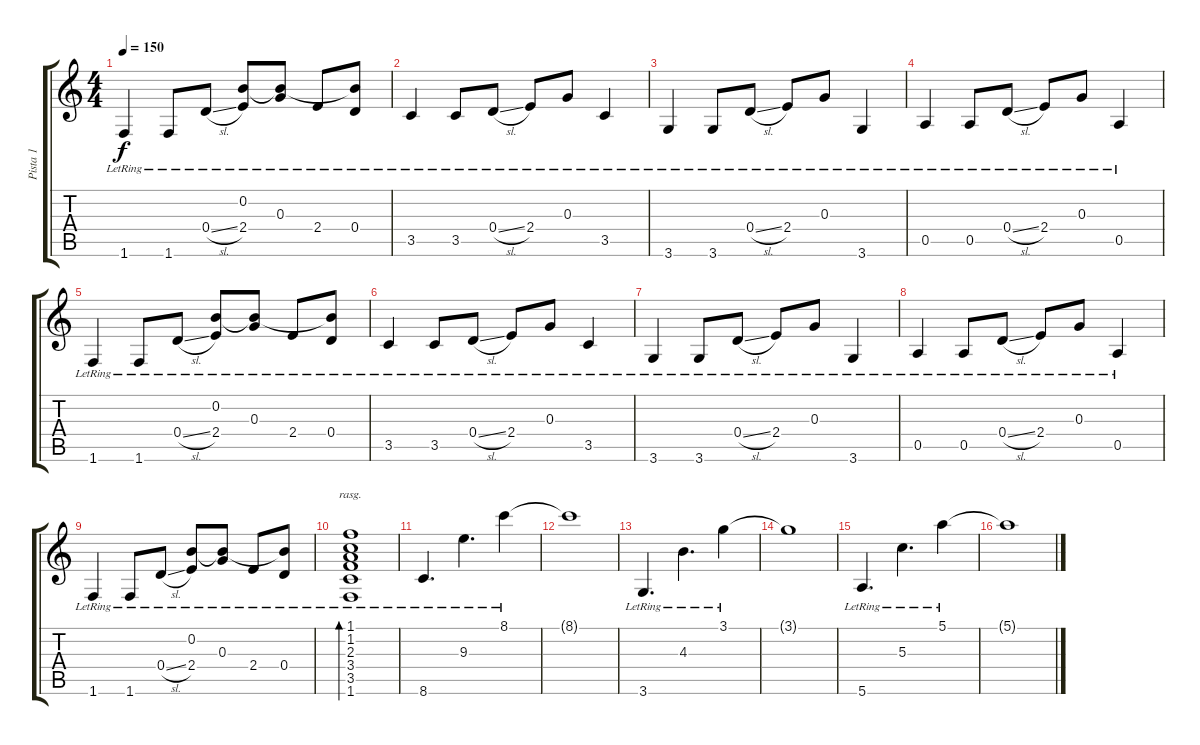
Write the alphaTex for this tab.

\track ("Pista 1" "Pista 1") {instrument acousticguitarsteel}
\staff {score tabs}
\tuning (E4 B3 G3 D3 A2 E2) {hide}
\ts (4 4)
\tempo 150
\clef g2
\ks c
1.6{lr}.4{dy f} 1.6{lr}.8 0.4{sl lr}.8 (0.2 2.4{lr}).8 (0.2{t} 0.3{lr}).8 2.4{lr}.8 (0.2{t} 0.4{lr}).8 |
3.5{lr}.4 3.5{lr}.8 0.4{sl lr}.8 2.4{lr}.8 0.3{lr}.8 3.5{lr}.4 |
3.6{lr}.4 3.6{lr}.8 0.4{sl lr}.8 2.4{lr}.8 0.3{lr}.8 3.6{lr}.4 |
0.5{lr}.4 0.5{lr}.8 0.4{sl lr}.8 2.4{lr}.8 0.3{lr}.8 0.5{lr}.4 |
1.6{lr}.4 1.6{lr}.8 0.4{sl lr}.8 (0.2 2.4{lr}).8 (0.2{t} 0.3{lr}).8 2.4{lr}.8 (0.2{t} 0.4{lr}).8 |
3.5{lr}.4 3.5{lr}.8 0.4{sl lr}.8 2.4{lr}.8 0.3{lr}.8 3.5{lr}.4 |
3.6{lr}.4 3.6{lr}.8 0.4{sl lr}.8 2.4{lr}.8 0.3{lr}.8 3.6{lr}.4 |
0.5{lr}.4 0.5{lr}.8 0.4{sl lr}.8 2.4{lr}.8 0.3{lr}.8 0.5{lr}.4 |
1.6{lr}.4 1.6{lr}.8 0.4{sl lr}.8 (0.2 2.4{lr}).8 (0.2{t} 0.3{lr}).8 2.4{lr}.8 (0.2{t} 0.4{lr}).8 |
(1.1{lr} 1.2{lr} 2.3{lr} 3.4{lr} 3.5{lr} 1.6{lr}).1{bd 480 rasg ii} |
8.6{lr}.4{d} 9.3{lr}.4{d} 8.1{lr}.4 |
8.1{t}.1 |
3.6{lr}.4{d} 4.3{lr}.4{d} 3.1{lr}.4 |
3.1{t}.1 |
5.6{lr}.4{d} 5.3{lr}.4{d} 5.1{lr}.4 |
5.1{t}.1
